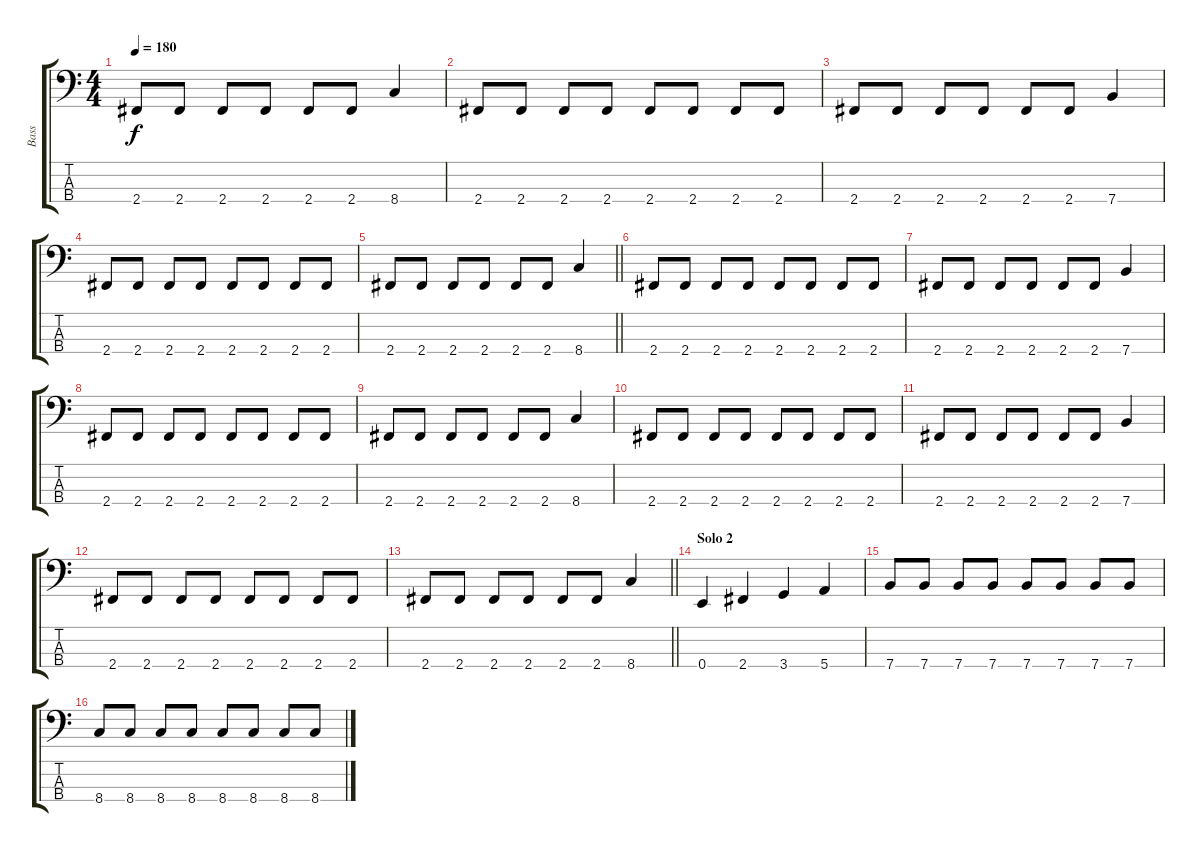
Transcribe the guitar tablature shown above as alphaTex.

\track ("Bass" "Bass") {instrument electricbassfinger}
\staff {score tabs}
\tuning (G2 D2 A1 E1) {hide}
\ts (4 4)
\tempo 180
\clef f4
\ks c
2.4.8{dy f} 2.4.8 2.4.8 2.4.8 2.4.8 2.4.8 8.4.4 |
2.4.8 2.4.8 2.4.8 2.4.8 2.4.8 2.4.8 2.4.8 2.4.8 |
2.4.8 2.4.8 2.4.8 2.4.8 2.4.8 2.4.8 7.4.4 |
2.4.8 2.4.8 2.4.8 2.4.8 2.4.8 2.4.8 2.4.8 2.4.8 |
\barLineRight lightlight
2.4.8 2.4.8 2.4.8 2.4.8 2.4.8 2.4.8 8.4.4 |
2.4.8 2.4.8 2.4.8 2.4.8 2.4.8 2.4.8 2.4.8 2.4.8 |
2.4.8 2.4.8 2.4.8 2.4.8 2.4.8 2.4.8 7.4.4 |
2.4.8 2.4.8 2.4.8 2.4.8 2.4.8 2.4.8 2.4.8 2.4.8 |
2.4.8 2.4.8 2.4.8 2.4.8 2.4.8 2.4.8 8.4.4 |
2.4.8 2.4.8 2.4.8 2.4.8 2.4.8 2.4.8 2.4.8 2.4.8 |
2.4.8 2.4.8 2.4.8 2.4.8 2.4.8 2.4.8 7.4.4 |
2.4.8 2.4.8 2.4.8 2.4.8 2.4.8 2.4.8 2.4.8 2.4.8 |
\barLineRight lightlight
2.4.8 2.4.8 2.4.8 2.4.8 2.4.8 2.4.8 8.4.4 |
\section ("" "Solo 2")
0.4.4 2.4.4 3.4.4 5.4.4 |
7.4.8 7.4.8 7.4.8 7.4.8 7.4.8 7.4.8 7.4.8 7.4.8 |
8.4.8 8.4.8 8.4.8 8.4.8 8.4.8 8.4.8 8.4.8 8.4.8
